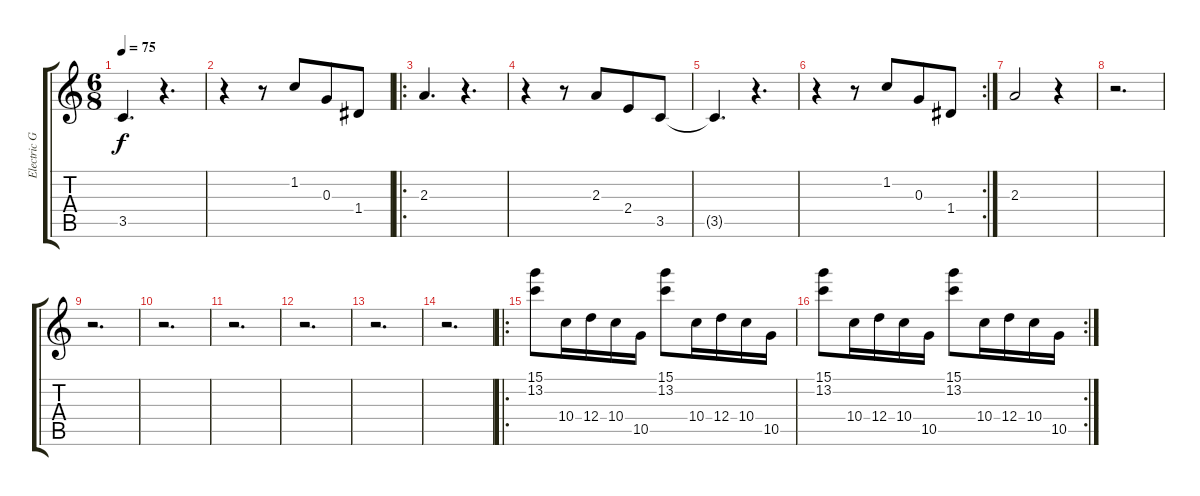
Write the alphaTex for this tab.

\track ("Electric Guitar 2" "Electric G") {instrument distortionguitar}
\staff {score tabs}
\tuning (E4 B3 G3 D3 A2 E2) {hide}
\ts (6 8)
\tempo 75
\clef g2
\ks c
3.5{t}.4{d dy f} r.4{d} |
r.4 r.8 1.2.8 0.3.8 1.4.8 |
\ro
2.3.4{d} r.4{d} |
r.4 r.8 2.3.8 2.4.8 3.5.8 |
3.5{t}.4{d} r.4{d} |
\rc 2
r.4 r.8 1.2.8 0.3.8 1.4.8 |
2.3.2 r.4 |
r.2{d} |
r.2{d} |
r.2{d} |
r.2{d} |
r.2{d} |
r.2{d} |
r.2{d} |
\ro
(15.1 13.2).8 10.4.16 12.4.16 10.4.16 10.5.16 (15.1 13.2).8 10.4.16 12.4.16 10.4.16 10.5.16 |
\rc 2
(15.1 13.2).8 10.4.16 12.4.16 10.4.16 10.5.16 (15.1 13.2).8 10.4.16 12.4.16 10.4.16 10.5.16
